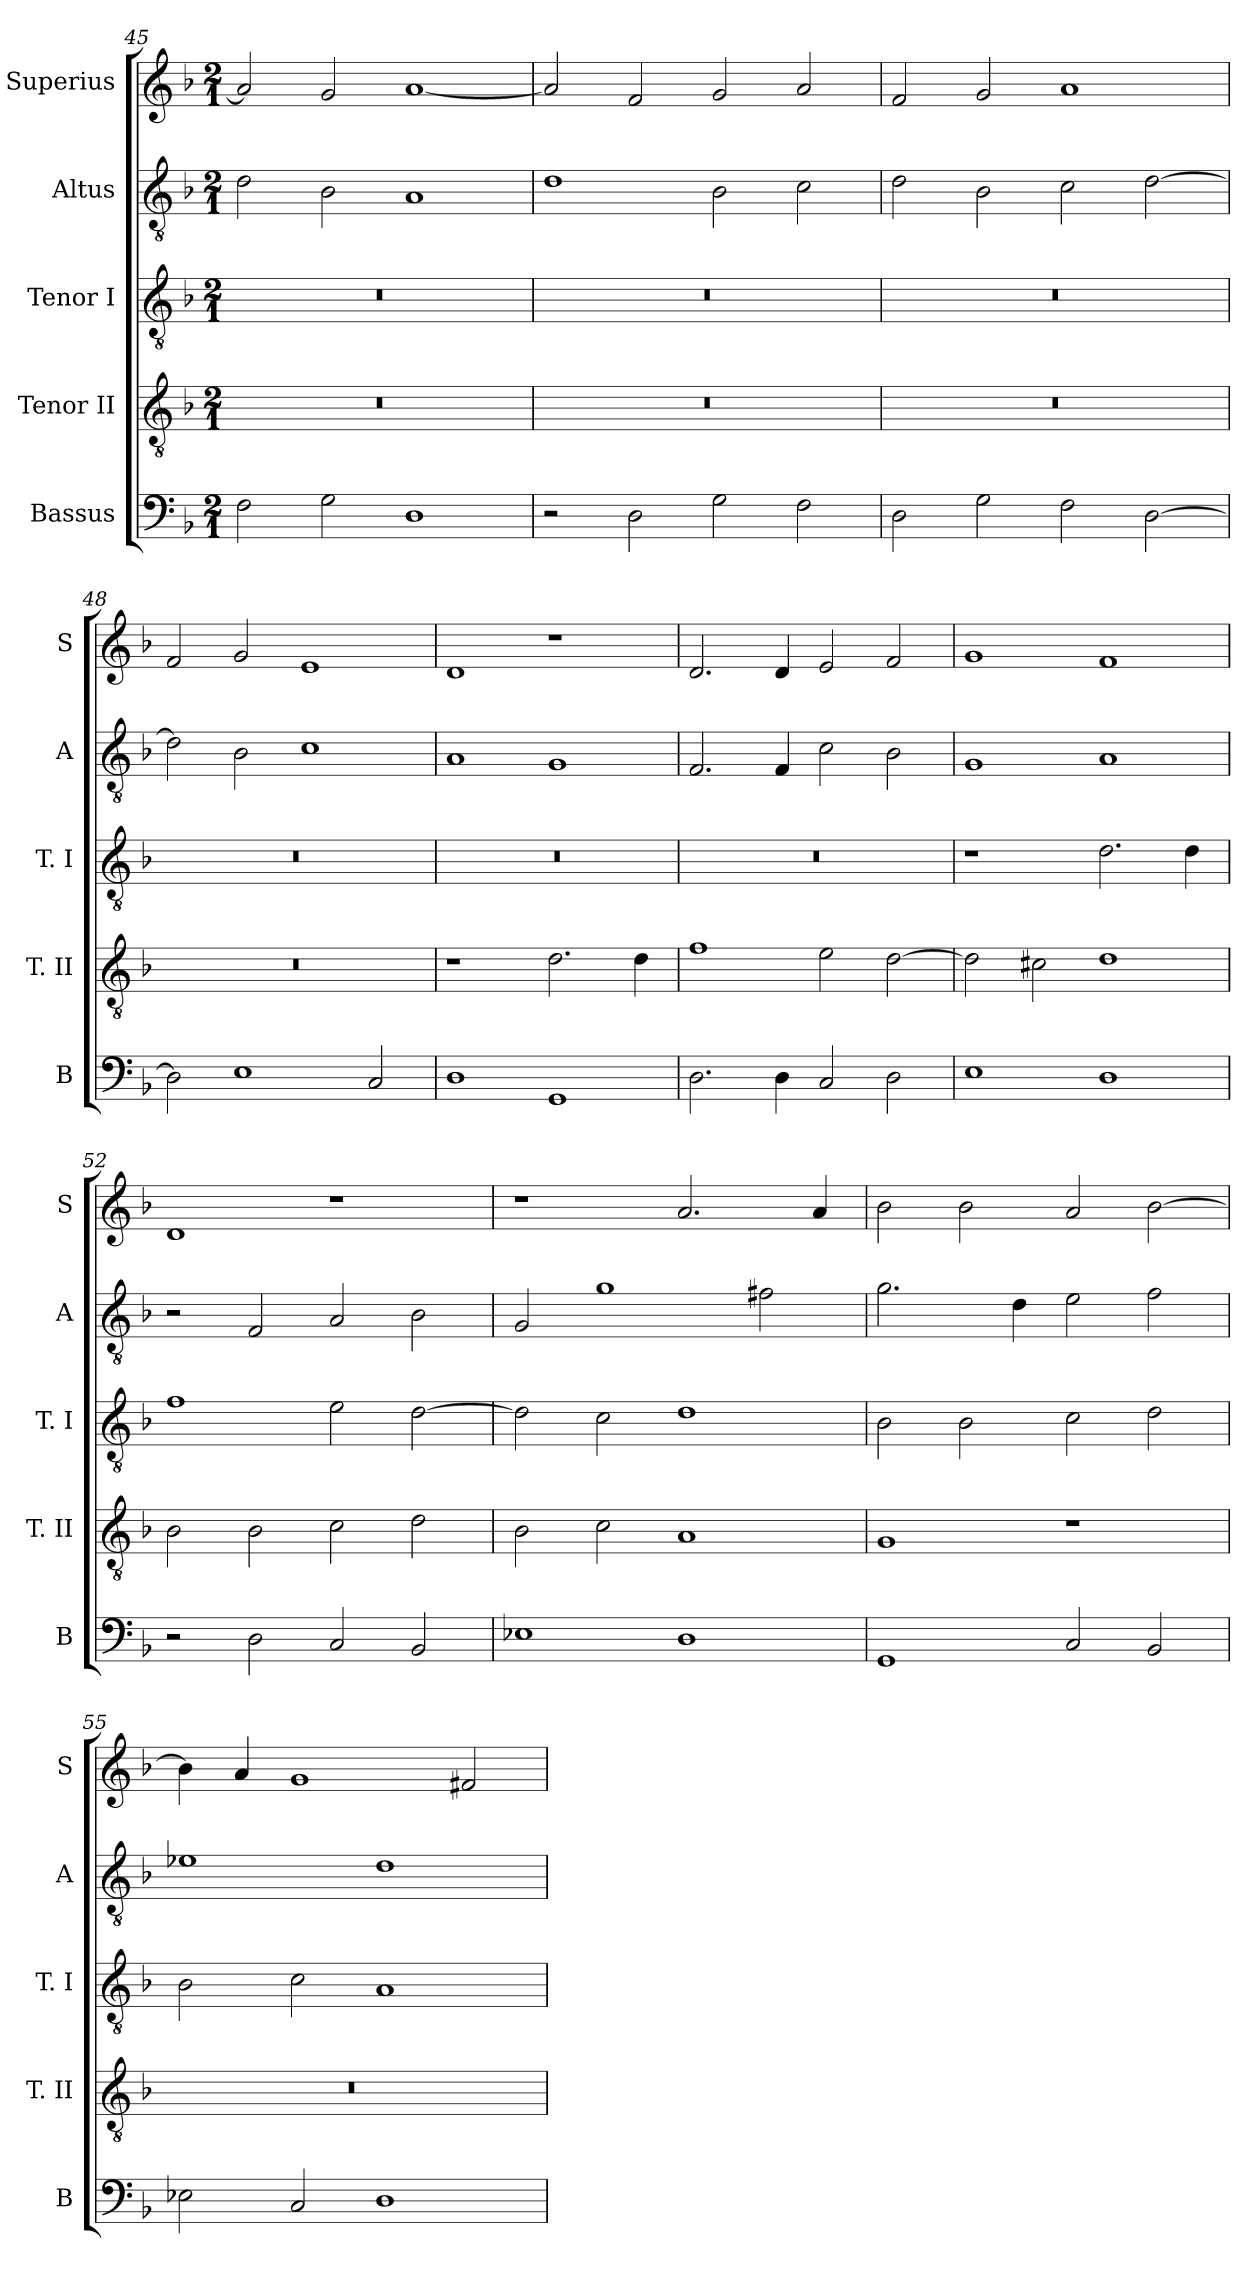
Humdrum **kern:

**kern	**kern	**kern	**kern	**kern
*part5	*part4	*part3	*part2	*part1
*staff5	*staff4	*staff3	*staff2	*staff1
*I"Bassus	*I"Tenor II	*I"Tenor I	*I"Altus	*I"Superius
*I'B	*I'T. II	*I'T. I	*I'A	*I'S
*clefF4	*clefGv2	*clefGv2	*clefGv2	*clefG2
*k[b-]	*k[b-]	*k[b-]	*k[b-]	*k[b-]
*F:	*F:	*F:	*F:	*F:
*M2/1	*M2/1	*M2/1	*M2/1	*M2/1
=45	=45	=45	=45	=45
2F	0r	0r	2d	2a]
2G	.	.	2B-	2g
1D	.	.	1A	[1a
=46	=46	=46	=46	=46
2r	0r	0r	1d	2a]
2D	.	.	.	2f
2G	.	.	2B-	2g
2F	.	.	2c	2a
=47	=47	=47	=47	=47
2D	0r	0r	2d	2f
2G	.	.	2B-	2g
2F	.	.	2c	1a
[2D	.	.	[2d	.
=48	=48	=48	=48	=48
2D]	0r	0r	2d]	2f
1E	.	.	2B-	2g
.	.	.	1c	1e
2C	.	.	.	.
=49	=49	=49	=49	=49
1D	1r	0r	1A	1d
1GG	2.d	.	1G	1r
.	4d	.	.	.
=50	=50	=50	=50	=50
2.D	1f	0r	2.F	2.d
4D	.	.	4F	4d
2C	2e	.	2c	2e
2D	[2d	.	2B-	2f
=51	=51	=51	=51	=51
1E	2d]	1r	1G	1g
.	2c#X	.	.	.
1D	1d	2.d	1A	1f
.	.	4d	.	.
=52	=52	=52	=52	=52
2r	2B-	1f	2r	1d
2D	2B-	.	2F	.
2C	2c	2e	2A	1r
2BB-	2d	[2d	2B-	.
=53	=53	=53	=53	=53
1E-X	2B-	2d]	2G	1r
.	2c	2c	1g	.
1D	1A	1d	.	2.a
.	.	.	2f#X	.
.	.	.	.	4a
=54	=54	=54	=54	=54
1GG	1G	2B-	2.g	2b-
.	.	2B-	.	2b-
.	.	.	4d	.
2C	1r	2c	2e	2a
2BB-	.	2d	2f	[2b-
=55	=55	=55	=55	=55
2E-X	0r	2B-	1e-X	4b-]
.	.	.	.	4a
2C	.	2c	.	1g
1D	.	1A	1d	.
.	.	.	.	2f#X
=	=	=	=	=
*-	*-	*-	*-	*-
